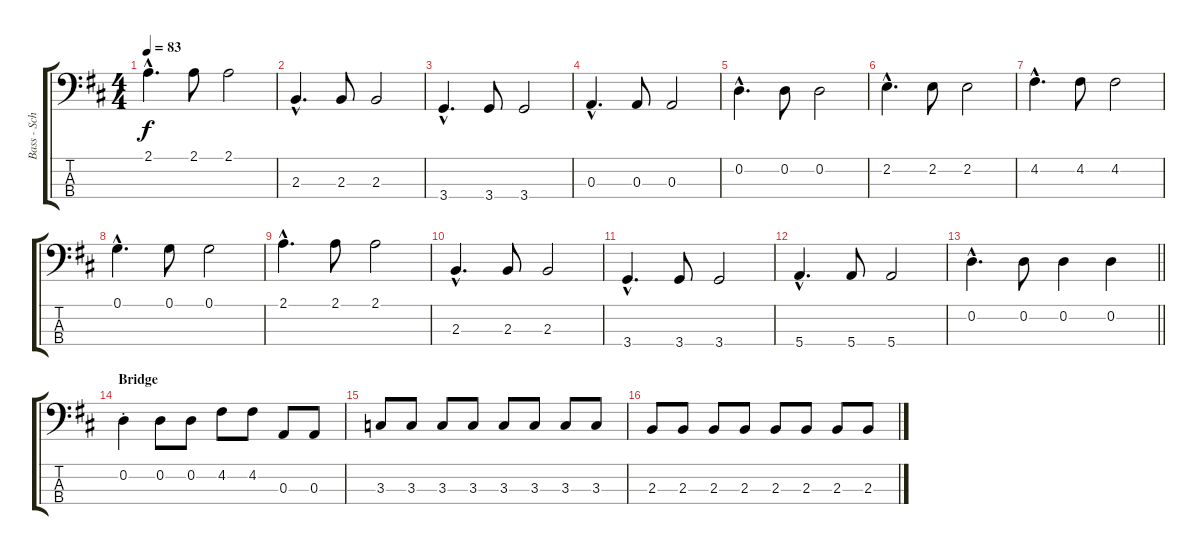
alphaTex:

\track ("Bass - Schmit" "Bass - Sch") {instrument acousticbass}
\staff {score tabs}
\tuning (G2 D2 A1 E1) {hide}
\ts (4 4)
\tempo 83
\clef f4
\ks d
2.1{hac}.4{d dy f} 2.1.8 2.1.2 |
2.3{hac}.4{d} 2.3.8 2.3.2 |
3.4{hac}.4{d} 3.4.8 3.4.2 |
0.3{hac}.4{d} 0.3.8 0.3.2 |
0.2{hac}.4{d} 0.2.8 0.2.2 |
2.2{hac}.4{d} 2.2.8 2.2.2 |
4.2{hac}.4{d} 4.2.8 4.2.2 |
0.1{hac}.4{d} 0.1.8 0.1.2 |
2.1{hac}.4{d} 2.1.8 2.1.2 |
2.3{hac}.4{d} 2.3.8 2.3.2 |
3.4{hac}.4{d} 3.4.8 3.4.2 |
5.4{hac}.4{d} 5.4.8 5.4.2 |
\barLineRight lightlight
0.2{hac}.4{d} 0.2.8 0.2.4 0.2.4 |
\section ("" "Bridge")
0.2{st}.4 0.2.8 0.2.8 4.2.8 4.2.8 0.3.8 0.3.8 |
3.3.8 3.3.8 3.3.8 3.3.8 3.3.8 3.3.8 3.3.8 3.3.8 |
2.3.8 2.3.8 2.3.8 2.3.8 2.3.8 2.3.8 2.3.8 2.3.8
